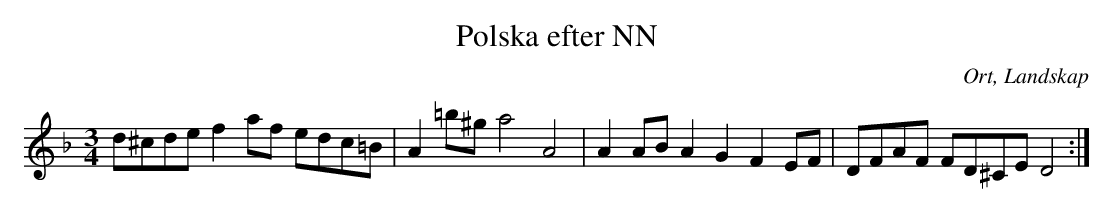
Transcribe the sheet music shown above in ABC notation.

X:1
T:Polska efter NN
O:Ort, Landskap
M:3/4
L:1/8
K:Dm
d^cde f2af edc=B |A2=b^g a4 A4 |A2AB A2G2 F2EF |DFAF FD^CE D4 :|
